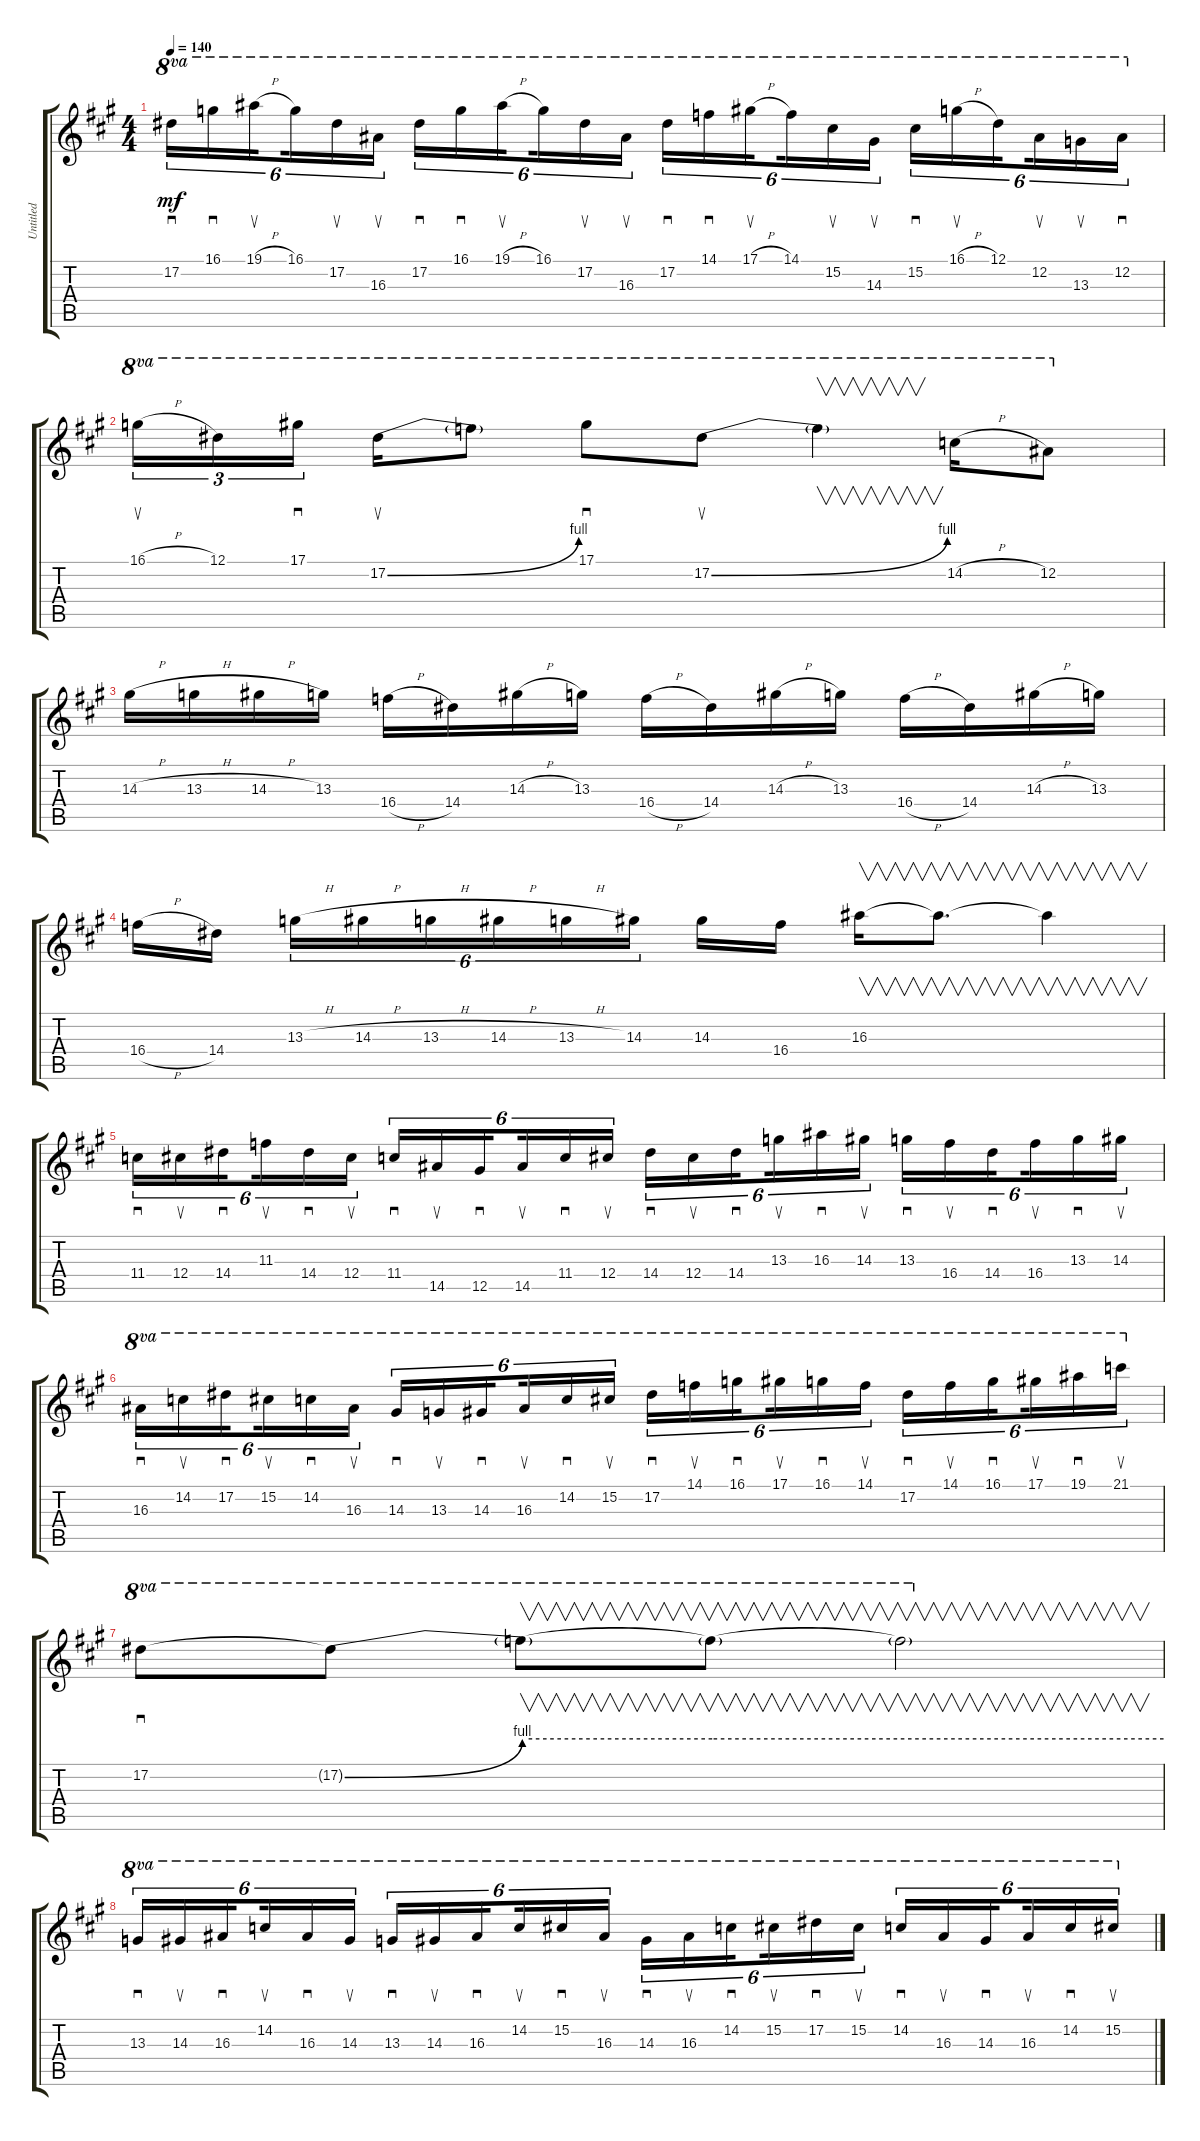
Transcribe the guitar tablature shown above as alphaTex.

\track ("Untitled" "Untitled") {instrument distortionguitar}
\staff {score tabs}
\tuning (Eb4 Bb3 Gb3 Db3 Ab2 Eb2) {hide}
\ts (4 4)
\tempo 140
\clef g2
\ks a
17.2.16{sd tu (6 4) ot 8va dy mf} 16.1.16{sd tu (6 4) ot 8va} 19.1{h}.16{su tu (6 4) ot 8va beam splitsecondary} 16.1.16{tu (6 4) ot 8va} 17.2.16{su tu (6 4) ot 8va} 16.3.16{su tu (6 4) ot 8va} 17.2.16{sd tu (6 4) ot 8va} 16.1.16{sd tu (6 4) ot 8va} 19.1{h}.16{su tu (6 4) ot 8va beam splitsecondary} 16.1.16{tu (6 4) ot 8va} 17.2.16{su tu (6 4) ot 8va} 16.3.16{su tu (6 4) ot 8va} 17.2.16{sd tu (6 4) ot 8va} 14.1.16{sd tu (6 4) ot 8va} 17.1{h}.16{su tu (6 4) ot 8va beam splitsecondary} 14.1.16{tu (6 4) ot 8va} 15.2.16{su tu (6 4) ot 8va} 14.3.16{su tu (6 4) ot 8va} 15.2.16{sd tu (6 4) ot 8va} 16.1{h}.16{su tu (6 4) ot 8va} 12.1.16{tu (6 4) ot 8va beam splitsecondary} 12.2.16{su tu (6 4) ot 8va} 13.3.16{su tu (6 4) ot 8va} 12.2.16{sd tu (6 4) ot 8va} |
16.1{h}.16{su tu (3 2) ot 8va} 12.1.16{tu (3 2) ot 8va} 17.1.16{sd tu (3 2) ot 8va beam splitsecondary} 17.2{be (bend 0 0 60 4)}.16{su ot 8va} 17.2{t}.8{ot 8va} 17.1.8{sd ot 8va} 17.2{be (bend 0 0 60 4)}.8{su ot 8va} 17.2{t}.4{v ot 8va} 14.2{h}.16{ot 8va} 12.2.8{ot 8va} |
14.3{h}.16 13.3{h}.16 14.3{h}.16 13.3.16 16.4{h}.16 14.4.16 14.3{h}.16 13.3.16 16.4{h}.16 14.4.16 14.3{h}.16 13.3.16 16.4{h}.16 14.4.16 14.3{h}.16 13.3.16 |
16.4{h}.16 14.4.16{beam splitsecondary} 13.3{h}.16{tu (6 4)} 14.3{h}.16{tu (6 4)} 13.3{h}.16{tu (6 4)} 14.3{h}.16{tu (6 4)} 13.3{h}.16{tu (6 4)} 14.3.16{tu (6 4) beam splitsecondary} 14.3.16 16.4.16 16.3.16{v} 16.3{t}.8{v d} 16.3{t}.4{v} |
11.4.16{sd tu (6 4)} 12.4.16{su tu (6 4)} 14.4.16{sd tu (6 4) beam splitsecondary} 11.3.16{su tu (6 4)} 14.4.16{sd tu (6 4)} 12.4.16{su tu (6 4)} 11.4.16{sd tu (6 4)} 14.5.16{su tu (6 4)} 12.5.16{sd tu (6 4) beam splitsecondary} 14.5.16{su tu (6 4)} 11.4.16{sd tu (6 4)} 12.4.16{su tu (6 4)} 14.4.16{sd tu (6 4)} 12.4.16{su tu (6 4)} 14.4.16{sd tu (6 4) beam splitsecondary} 13.3.16{su tu (6 4)} 16.3.16{sd tu (6 4)} 14.3.16{su tu (6 4)} 13.3.16{sd tu (6 4)} 16.4.16{su tu (6 4)} 14.4.16{sd tu (6 4) beam splitsecondary} 16.4.16{su tu (6 4)} 13.3.16{sd tu (6 4)} 14.3.16{su tu (6 4)} |
16.3.16{sd tu (6 4) ot 8va} 14.2.16{su tu (6 4) ot 8va} 17.2.16{sd tu (6 4) ot 8va beam splitsecondary} 15.2.16{su tu (6 4) ot 8va} 14.2.16{sd tu (6 4) ot 8va} 16.3.16{su tu (6 4) ot 8va} 14.3.16{sd tu (6 4) ot 8va} 13.3.16{su tu (6 4) ot 8va} 14.3.16{sd tu (6 4) ot 8va beam splitsecondary} 16.3.16{su tu (6 4) ot 8va} 14.2.16{sd tu (6 4) ot 8va} 15.2.16{su tu (6 4) ot 8va} 17.2.16{sd tu (6 4) ot 8va} 14.1.16{su tu (6 4) ot 8va} 16.1.16{sd tu (6 4) ot 8va beam splitsecondary} 17.1.16{su tu (6 4) ot 8va} 16.1.16{sd tu (6 4) ot 8va} 14.1.16{su tu (6 4) ot 8va} 17.2.16{sd tu (6 4) ot 8va} 14.1.16{su tu (6 4) ot 8va} 16.1.16{sd tu (6 4) ot 8va beam splitsecondary} 17.1.16{su tu (6 4) ot 8va} 19.1.16{sd tu (6 4) ot 8va} 21.1.16{su tu (6 4) ot 8va} |
17.2.8{sd ot 8va} 17.2{be (bend 0 0 60 4) t}.8{ot 8va} 17.2{be (hold 0 4 60 4) t}.8{v ot 8va} 17.2{be (hold 0 4 60 4) t}.8{v ot 8va} 17.2{t}.2{v ot 8va} |
13.3.16{sd tu (6 4) ot 8va} 14.3.16{su tu (6 4) ot 8va} 16.3.16{sd tu (6 4) ot 8va beam splitsecondary} 14.2.16{su tu (6 4) ot 8va} 16.3.16{sd tu (6 4) ot 8va} 14.3.16{su tu (6 4) ot 8va} 13.3.16{sd tu (6 4) ot 8va} 14.3.16{su tu (6 4) ot 8va} 16.3.16{sd tu (6 4) ot 8va beam splitsecondary} 14.2.16{su tu (6 4) ot 8va} 15.2.16{sd tu (6 4) ot 8va} 16.3.16{su tu (6 4) ot 8va} 14.3.16{sd tu (6 4) ot 8va} 16.3.16{su tu (6 4) ot 8va} 14.2.16{sd tu (6 4) ot 8va beam splitsecondary} 15.2.16{su tu (6 4) ot 8va} 17.2.16{sd tu (6 4) ot 8va} 15.2.16{su tu (6 4) ot 8va} 14.2.16{sd tu (6 4) ot 8va} 16.3.16{su tu (6 4) ot 8va} 14.3.16{sd tu (6 4) ot 8va beam splitsecondary} 16.3.16{su tu (6 4) ot 8va} 14.2.16{sd tu (6 4) ot 8va} 15.2.16{su tu (6 4) ot 8va}
